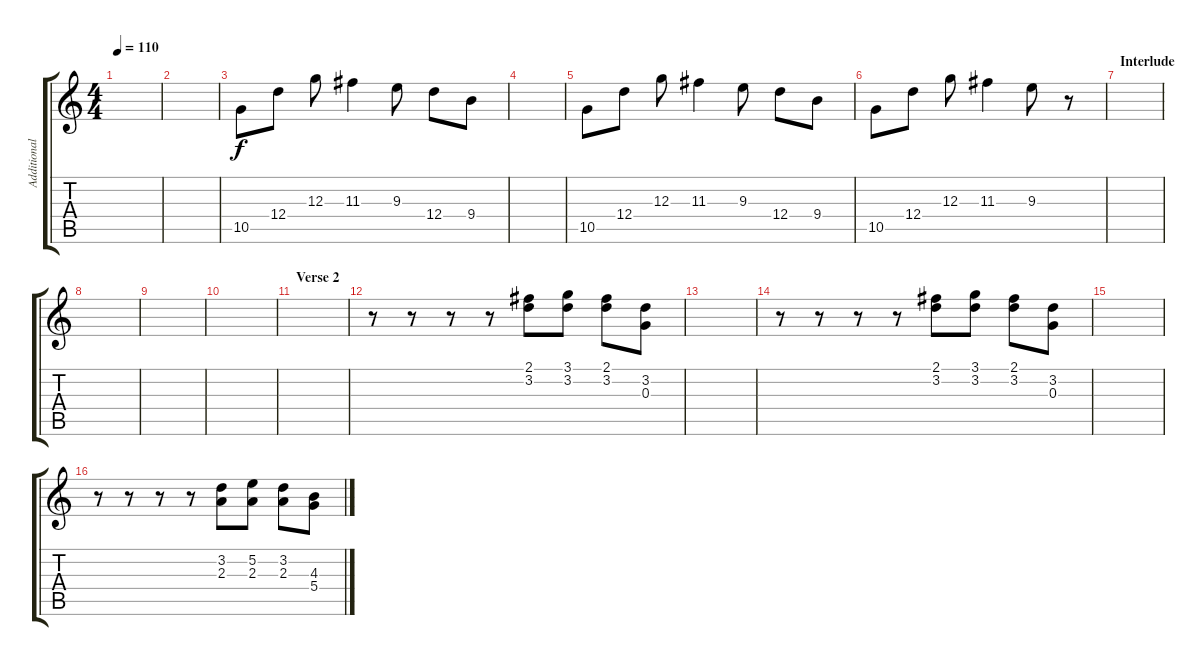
\track ("Additional rythm guitar" "Additional") {instrument overdrivenguitar}
\staff {score tabs}
\tuning (E4 B3 G3 D3 A2 E2) {hide}
\ts (4 4)
\tempo 110
\clef g2
\ks c
|
|
10.5.8 12.4.8 12.3.8 11.3.4 9.3.8 12.4.8 9.4.8 |
|
10.5.8 12.4.8 12.3.8 11.3.4 9.3.8 12.4.8 9.4.8 |
10.5.8 12.4.8 12.3.8 11.3.4 9.3.8 r.8 |
\section ("" "Interlude")
|
|
|
|
\section ("" "Verse 2")
|
r.8 r.8 r.8 r.8 (2.1 3.2).8 (3.1 3.2).8 (2.1 3.2).8 (3.2 0.3).8 |
|
r.8 r.8 r.8 r.8 (2.1 3.2).8 (3.1 3.2).8 (2.1 3.2).8 (3.2 0.3).8 |
|
r.8 r.8 r.8 r.8 (3.2 2.3).8 (5.2 2.3).8 (3.2 2.3).8 (4.3 5.4).8
